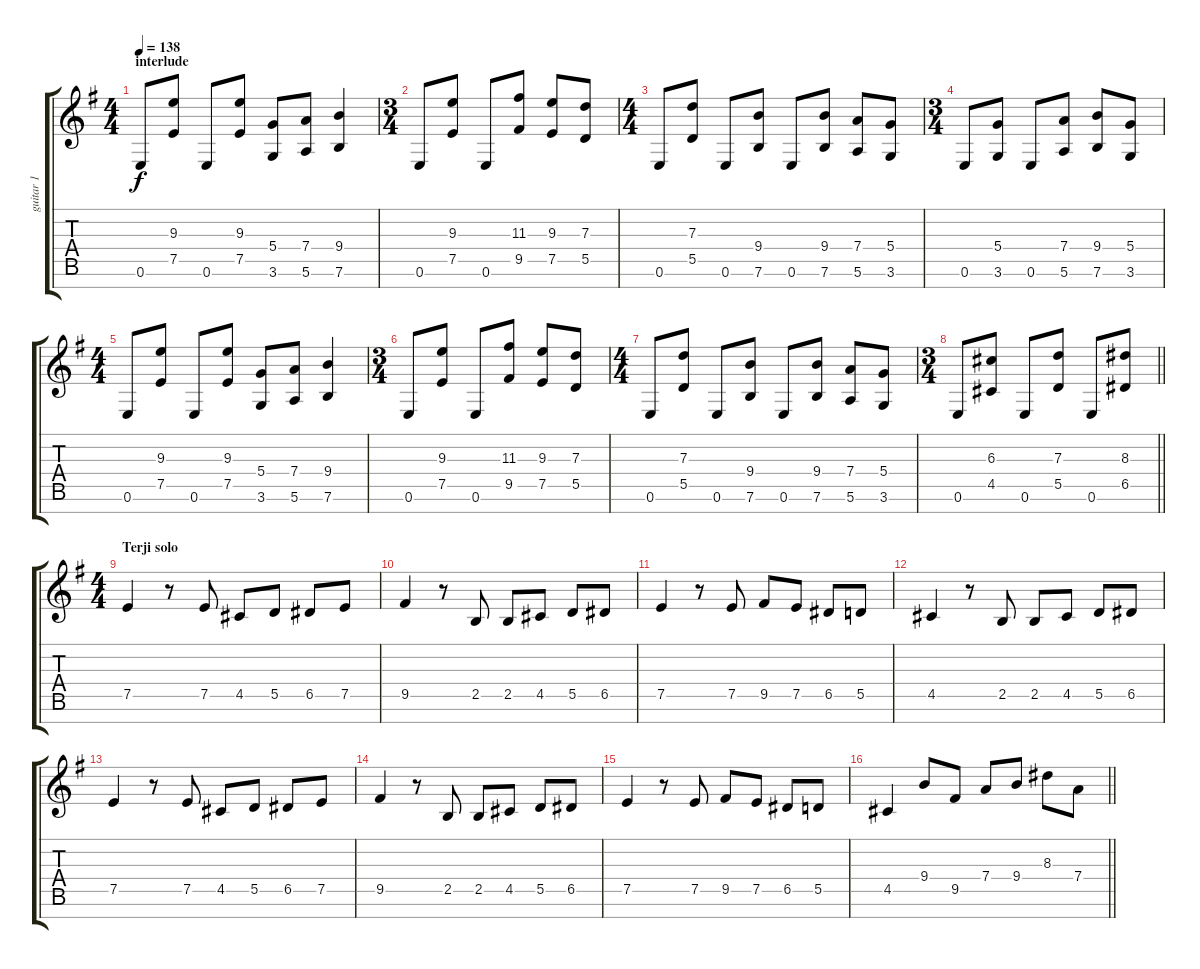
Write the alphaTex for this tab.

\track ("guitar 1" "guitar 1") {instrument distortionguitar}
\staff {score tabs}
\tuning (E4 B3 G3 D3 A2 E2 B1) {hide}
\ts (4 4)
\section ("" "interlude")
\tempo 138
\clef g2
\ks eminor
0.6.8{dy f volume 11} (9.3 7.5).8 0.6.8 (9.3 7.5).8 (5.4 3.6).8 (7.4 5.6).8 (9.4 7.6).4 |
\ts (3 4)
0.6.8 (9.3 7.5).8 0.6.8 (11.3 9.5).8 (9.3 7.5).8 (7.3 5.5).8 |
\ts (4 4)
0.6.8 (7.3 5.5).8 0.6.8 (9.4 7.6).8 0.6.8 (9.4 7.6).8 (7.4 5.6).8 (5.4 3.6).8 |
\ts (3 4)
0.6.8 (5.4 3.6).8 0.6.8 (7.4 5.6).8 (9.4 7.6).8 (5.4 3.6).8 |
\ts (4 4)
0.6.8 (9.3 7.5).8 0.6.8 (9.3 7.5).8 (5.4 3.6).8 (7.4 5.6).8 (9.4 7.6).4 |
\ts (3 4)
0.6.8 (9.3 7.5).8 0.6.8 (11.3 9.5).8 (9.3 7.5).8 (7.3 5.5).8 |
\ts (4 4)
0.6.8 (7.3 5.5).8 0.6.8 (9.4 7.6).8 0.6.8 (9.4 7.6).8 (7.4 5.6).8 (5.4 3.6).8 |
\ts (3 4)
\barLineRight lightlight
0.6.8 (6.3 4.5).8 0.6.8 (7.3 5.5).8 0.6.8 (8.3 6.5).8 |
\ts (4 4)
\section ("" "Terji solo")
7.5.4 r.8 7.5.8 4.5.8 5.5.8 6.5.8 7.5.8 |
9.5.4 r.8 2.5.8 2.5.8 4.5.8 5.5.8 6.5.8 |
7.5.4 r.8 7.5.8 9.5.8 7.5.8 6.5.8 5.5.8 |
4.5.4 r.8 2.5.8 2.5.8 4.5.8 5.5.8 6.5.8 |
7.5.4 r.8 7.5.8 4.5.8 5.5.8 6.5.8 7.5.8 |
9.5.4 r.8 2.5.8 2.5.8 4.5.8 5.5.8 6.5.8 |
7.5.4 r.8 7.5.8 9.5.8 7.5.8 6.5.8 5.5.8 |
\barLineRight lightlight
4.5.4{volume 12} 9.4.8 9.5.8 7.4.8 9.4.8 8.3.8 7.4.8
